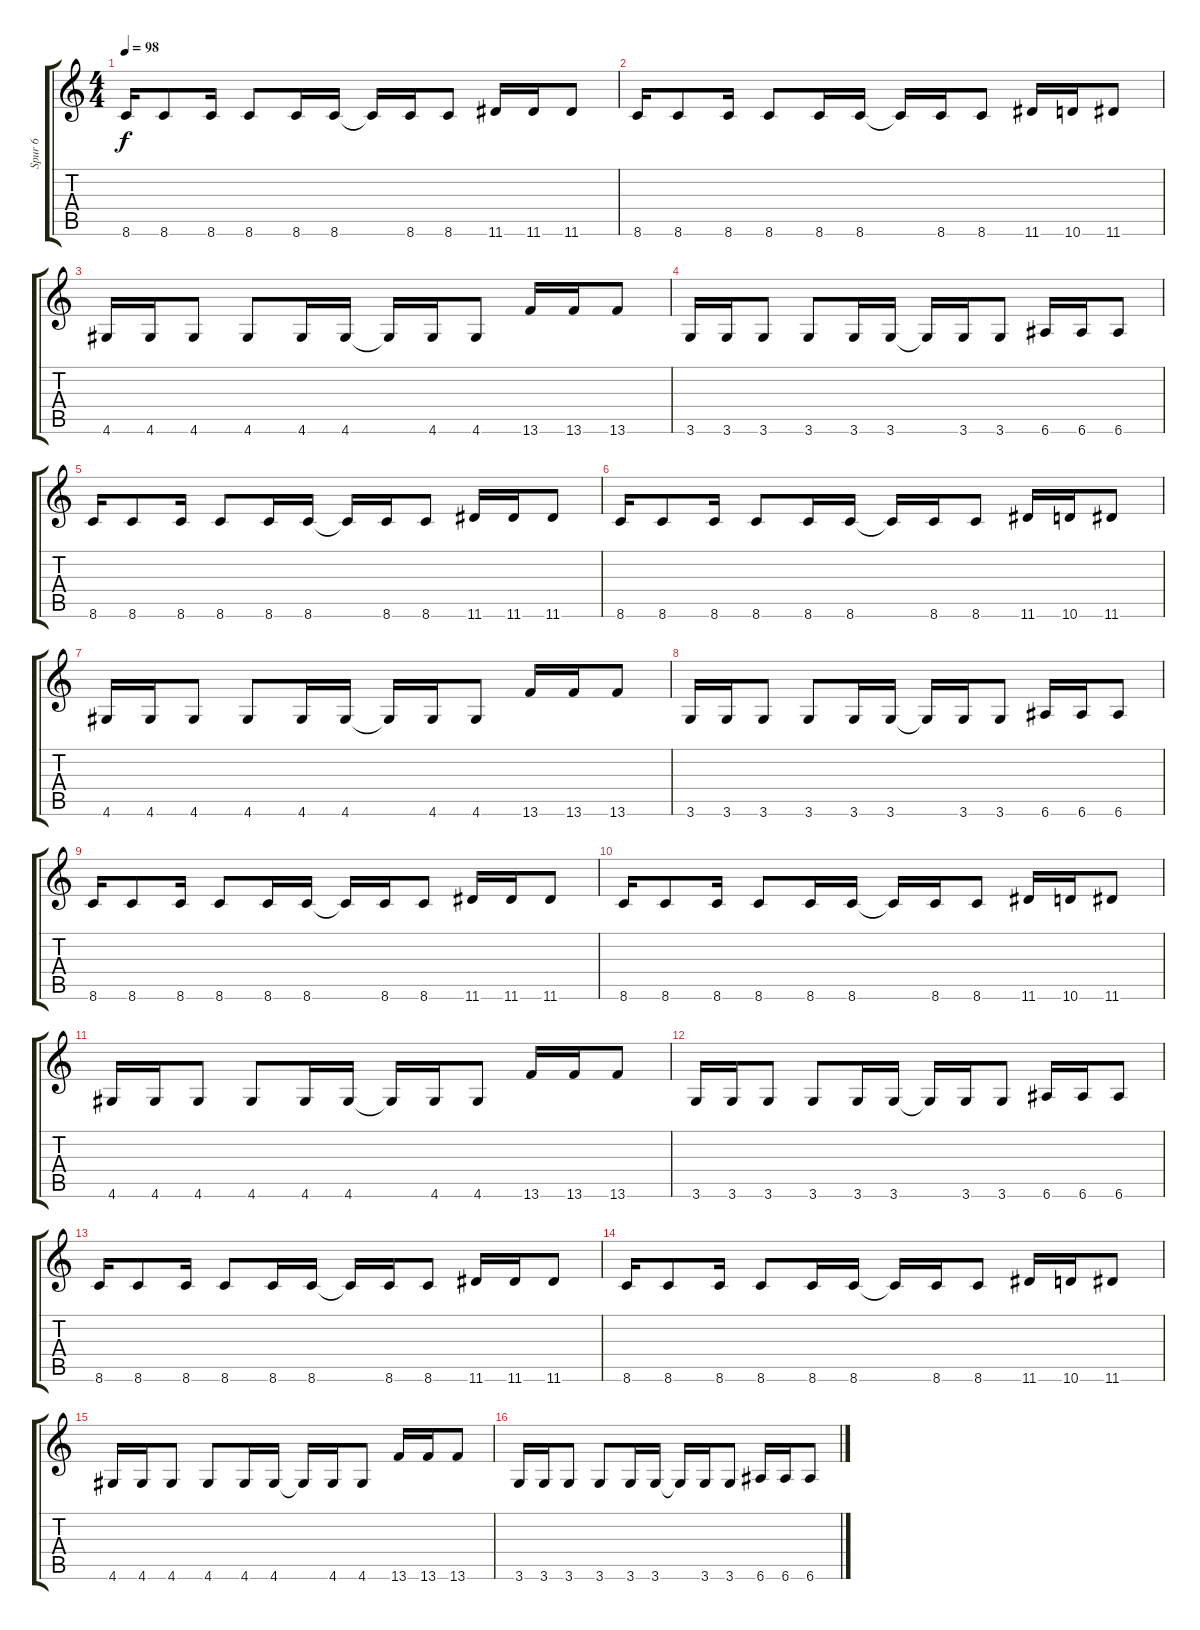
\track ("Spur 6" "Spur 6") {instrument electricbassfinger}
\staff {score tabs}
\tuning (E4 B3 G3 D3 A2 E2) {hide}
\ts (4 4)
\tempo 98
\clef g2
\ks c
8.6.16{dy f} 8.6.8 8.6.16 8.6.8 8.6.16 8.6.16 8.6{t}.16 8.6.16 8.6.8 11.6.16 11.6.16 11.6.8 |
8.6.16 8.6.8 8.6.16 8.6.8 8.6.16 8.6.16 8.6{t}.16 8.6.16 8.6.8 11.6.16 10.6.16 11.6.8 |
4.6.16 4.6.16 4.6.8 4.6.8 4.6.16 4.6.16 4.6{t}.16 4.6.16 4.6.8 13.6.16 13.6.16 13.6.8 |
3.6.16 3.6.16 3.6.8 3.6.8 3.6.16 3.6.16 3.6{t}.16 3.6.16 3.6.8 6.6.16 6.6.16 6.6.8 |
8.6.16 8.6.8 8.6.16 8.6.8 8.6.16 8.6.16 8.6{t}.16 8.6.16 8.6.8 11.6.16 11.6.16 11.6.8 |
8.6.16 8.6.8 8.6.16 8.6.8 8.6.16 8.6.16 8.6{t}.16 8.6.16 8.6.8 11.6.16 10.6.16 11.6.8 |
4.6.16 4.6.16 4.6.8 4.6.8 4.6.16 4.6.16 4.6{t}.16 4.6.16 4.6.8 13.6.16 13.6.16 13.6.8 |
3.6.16 3.6.16 3.6.8 3.6.8 3.6.16 3.6.16 3.6{t}.16 3.6.16 3.6.8 6.6.16 6.6.16 6.6.8 |
8.6.16 8.6.8 8.6.16 8.6.8 8.6.16 8.6.16 8.6{t}.16 8.6.16 8.6.8 11.6.16 11.6.16 11.6.8 |
8.6.16 8.6.8 8.6.16 8.6.8 8.6.16 8.6.16 8.6{t}.16 8.6.16 8.6.8 11.6.16 10.6.16 11.6.8 |
4.6.16 4.6.16 4.6.8 4.6.8 4.6.16 4.6.16 4.6{t}.16 4.6.16 4.6.8 13.6.16 13.6.16 13.6.8 |
3.6.16 3.6.16 3.6.8 3.6.8 3.6.16 3.6.16 3.6{t}.16 3.6.16 3.6.8 6.6.16 6.6.16 6.6.8 |
8.6.16 8.6.8 8.6.16 8.6.8 8.6.16 8.6.16 8.6{t}.16 8.6.16 8.6.8 11.6.16 11.6.16 11.6.8 |
8.6.16 8.6.8 8.6.16 8.6.8 8.6.16 8.6.16 8.6{t}.16 8.6.16 8.6.8 11.6.16 10.6.16 11.6.8 |
4.6.16 4.6.16 4.6.8 4.6.8 4.6.16 4.6.16 4.6{t}.16 4.6.16 4.6.8 13.6.16 13.6.16 13.6.8 |
3.6.16 3.6.16 3.6.8 3.6.8 3.6.16 3.6.16 3.6{t}.16 3.6.16 3.6.8 6.6.16 6.6.16 6.6.8
